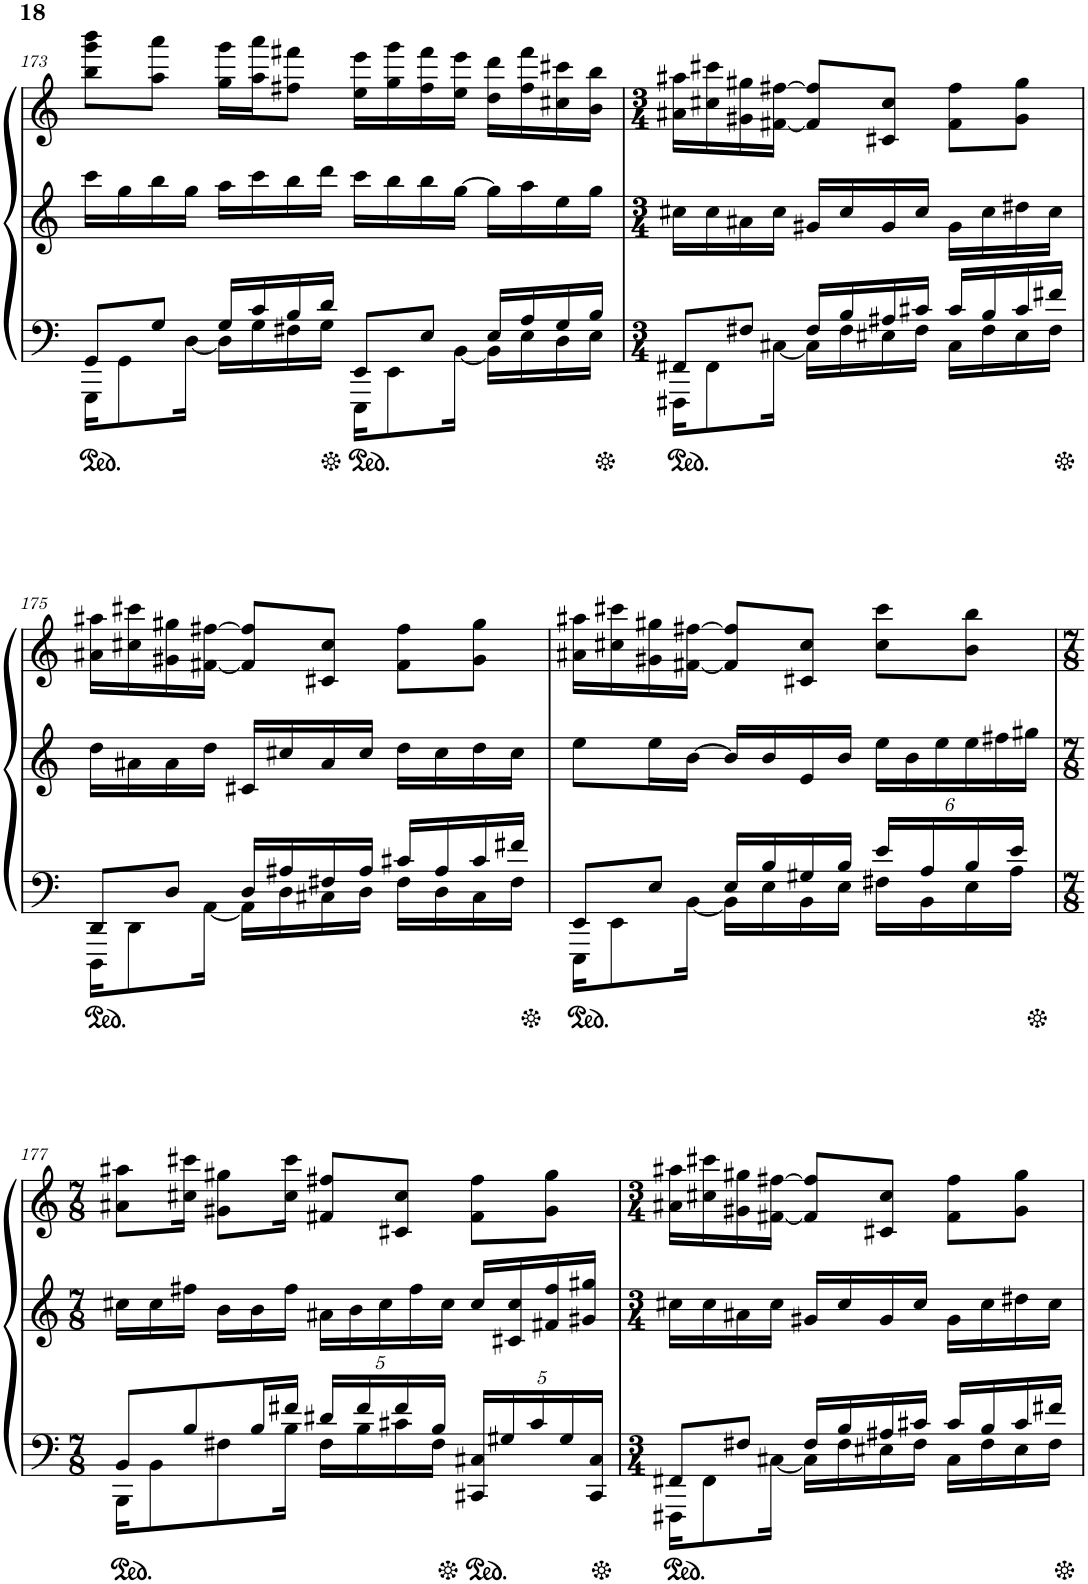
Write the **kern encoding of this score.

**kern	**kern	**kern
*part1	*part1	*part1
*staff3	*staff2	*staff1
*I"Piano	*	*
*I'Pno.	*	*
!!LO:PB:g=z
*clefF4	*clefG2	*clefG2
*k[]	*k[]	*k[]
*M4/4	*M4/4	*M4/4
=173	=173	=173
*^	*	*
8GG/L	16GGG\KL	16ccc\LL	8bb\ 8ggg\ 8bbb\L
.	8GG\	16gg\	.
8G/J	.	16bb\	8aa\ 8aaa\J
.	[16D\Jk	16gg\JJ	.
16G/LL	16D\LL]	16aa\LL	16gg\ 16ggg\LL
16c/	16G\	16ccc\	16aa\ 16aaa\J
16B/	16F#X\	16bb\	8ff#X\ 8fff#X\J
16d/JJ	16G\JJ	16ddd\JJ	.
8EE/L	16EEE\KL	16ccc\LL	16ee\ 16eee\LL
.	8EE\	16bb\	16gg\ 16ggg\
8E/J	.	16bb\	16ff#\ 16fff#\
.	[16BB\Jk	[16gg\JJ	16ee\ 16eee\JJ
16E/LL	16BB\LL]	16gg\LL]	16dd\ 16ddd\LL
16A/	16E\	16aa\	16ff#\ 16fff#\
16G/	16D\	16ee\	16cc#X\ 16ccc#X\
16B/JJ	16E\JJ	16gg\JJ	16b\ 16bb\JJ
=174	=174	=174	=174
*M3/4	*	*M3/4	*M3/4
8FF#X/L	16FFF#X\KL	16cc#X\LL	16a#X\ 16aa#X\LL
.	8FF#\	16cc#\	16cc#X\ 16ccc#X\
8F#X/J	.	16a#X\	16g#X\ 16gg#X\
.	[16C#X\Jk	16cc#\JJ	[16f#X\ [16ff#X\JJ
16F#/LL	16C#\LL]	16g#X/LL	8f#/] 8ff#/]L
16B/	16F#\	16cc#/	.
16A#X/	16E#X\	16g#/	8c#X/ 8cc#/J
16c#X/JJ	16F#\JJ	16cc#/JJ	.
16c#/LL	16C#\LL	16g#\LL	8f#\ 8ff#\L
16B/	16F#\	16cc#\	.
16c#/	16E#\	16dd#X\	8g#\ 8gg#\J
16f#X/JJ	16F#\JJ	16cc#\JJ	.
!!LO:LB:g=z
=175	=175	=175	=175
8DD/L	16DDD\KL	16dd\LL	16a#X\ 16aa#X\LL
.	8DD\	16a#X\	16cc#X\ 16ccc#X\
8D/J	.	16a#\	16g#X\ 16gg#X\
.	[16AA\Jk	16dd\JJ	[16f#X\ [16ff#X\JJ
16D/LL	16AA\LL]	16c#X/LL	8f#/] 8ff#/]L
16A#X/	16D\	16cc#X/	.
16F#X/	16C#X\	16a#/	8c#X/ 8cc#/J
16A#/JJ	16D\JJ	16cc#/JJ	.
16c#X/LL	16F#\LL	16dd\LL	8f#\ 8ff#\L
16A#/	16D\	16cc#\	.
16c#/	16C#\	16dd\	8g#\ 8gg#\J
16f#X/JJ	16F#\JJ	16cc#\JJ	.
=176	=176	=176	=176
8EE/L	16EEE\KL	8ee\L	16a#X\ 16aa#X\LL
.	8EE\	.	16cc#X\ 16ccc#X\
8E/J	.	16ee\L	16g#X\ 16gg#X\
.	[16BB\Jk	[16b\JJ	[16f#X\ [16ff#X\JJ
16E/LL	16BB\LL]	16b/LL]	8f#/] 8ff#/]L
16B/	16E\	16b/	.
16G#X/	16BB\	16e/	8c#X/ 8cc#/J
16B/JJ	16E\JJ	16b/JJ	.
*	*	*Xbrackettup	*
16e/LL	16F#X\LL	24ee\LL	8cc#\ 8ccc#\L
.	.	24b\	.
16A/	16BB\	.	.
.	.	24ee\	.
16B/	16E\	24ee\	8b\ 8bb\J
.	.	24ff#X\	.
16e/JJ	16A\JJ	.	.
.	.	24gg#X\JJ	.
!!LO:LB:g=z
=177	=177	=177	=177
*M7/8	*	*M7/8	*M7/8
8BB/L	16BBB\KL	16cc#X\LL	8a#X\ 8aa#X\L
.	8BB\	16cc#\	.
8B/	.	16ff#X\JJ	16cc#X\ 16ccc#X\Jk
.	8F#X\	16b\LL	8g#X\ 8gg#X\L
16B/L	.	16b\	.
16f#X/JJ	16B\Jk	16ff#\JJ	16cc#\ 16ccc#\Jk
16d#X/LL	16F#\LL	20a#X\LL	8f#X/ 8ff#X/L
.	.	20b\	.
16f#/	16B\	.	.
.	.	20cc#\	.
16f#/	16c#X\	.	8c#X/ 8cc#/J
.	.	20ff#\	.
16B/JJ	16F#\JJ	.	.
.	.	20cc#\JJ	.
*	*Xbrackettup	*	*
4ryy	20CC#X/ 20C#X/LL	16cc#/LL	8f#\ 8ff#\L
.	20G#X/	.	.
.	.	16c#X/ 16cc#/	.
.	20c#/	.	.
.	.	16f#X/ 16ff#/	8g#\ 8gg#\J
.	20G#/	.	.
.	.	16g#X/ 16gg#X/JJ	.
.	20CC#/ 20C#/JJ	.	.
=178	=178	=178	=178
*M3/4	*	*M3/4	*M3/4
8FF#X/L	16FFF#X\KL	16cc#X\LL	16a#X\ 16aa#X\LL
.	8FF#\	16cc#\	16cc#X\ 16ccc#X\
8F#X/J	.	16a#X\	16g#X\ 16gg#X\
.	[16C#X\Jk	16cc#\JJ	[16f#X\ [16ff#X\JJ
16F#/LL	16C#\LL]	16g#X/LL	8f#/] 8ff#/]L
16B/	16F#\	16cc#/	.
16A#X/	16E#X\	16g#/	8c#X/ 8cc#/J
16c#X/JJ	16F#\JJ	16cc#/JJ	.
16c#/LL	16C#\LL	16g#\LL	8f#\ 8ff#\L
16B/	16F#\	16cc#\	.
16c#/	16E#\	16dd#X\	8g#\ 8gg#\J
16f#X/JJ	16F#\JJ	16cc#\JJ	.
*v	*v	*	*
=	=	=
*-	*-	*-
